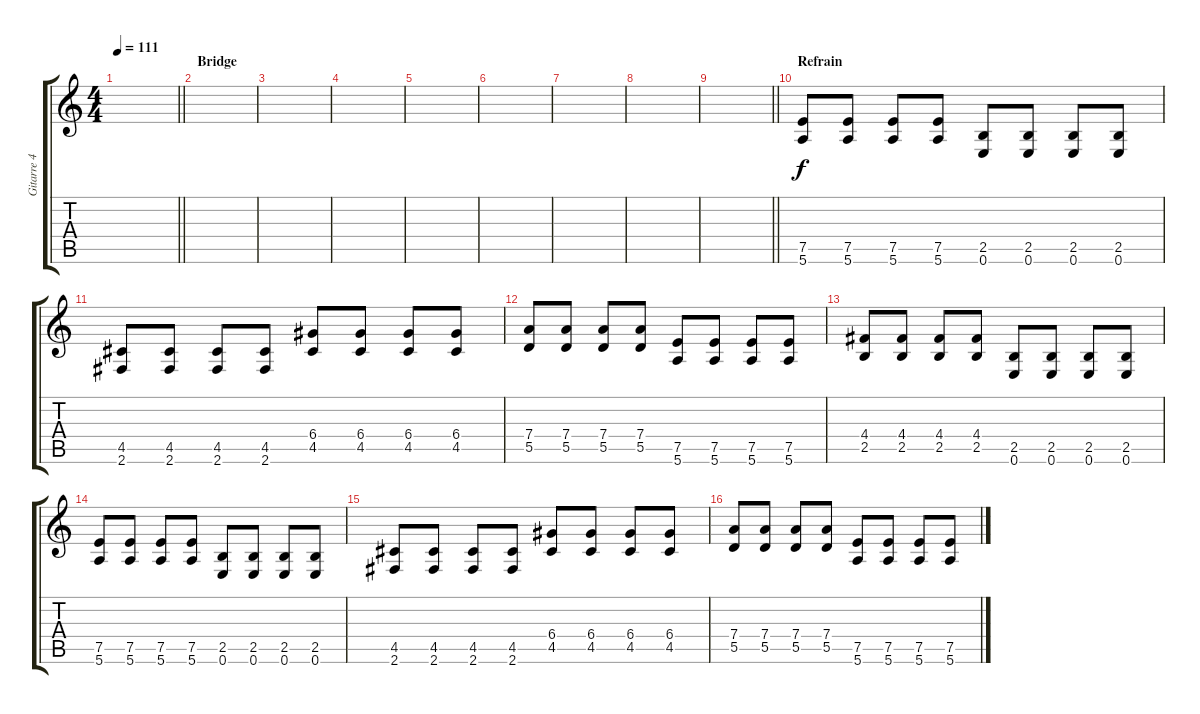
\track ("Gitarre 4" "Gitarre 4") {instrument distortionguitar}
\staff {score tabs}
\tuning (E4 B3 G3 D3 A2 E2) {hide}
\ts (4 4)
\tempo 111
\clef g2
\barLineRight lightlight
\ks c
|
\section ("" "Bridge")
|
|
|
|
|
|
|
\barLineRight lightlight
|
\section ("" "Refrain")
(7.5 5.6).8 (7.5 5.6).8 (7.5 5.6).8 (7.5 5.6).8 (2.5 0.6).8 (2.5 0.6).8 (2.5 0.6).8 (2.5 0.6).8 |
(4.5 2.6).8 (4.5 2.6).8 (4.5 2.6).8 (4.5 2.6).8 (6.4 4.5).8 (6.4 4.5).8 (6.4 4.5).8 (6.4 4.5).8 |
(7.4 5.5).8 (7.4 5.5).8 (7.4 5.5).8 (7.4 5.5).8 (7.5 5.6).8 (7.5 5.6).8 (7.5 5.6).8 (7.5 5.6).8 |
(4.4 2.5).8 (4.4 2.5).8 (4.4 2.5).8 (4.4 2.5).8 (2.5 0.6).8 (2.5 0.6).8 (2.5 0.6).8 (2.5 0.6).8 |
(7.5 5.6).8 (7.5 5.6).8 (7.5 5.6).8 (7.5 5.6).8 (2.5 0.6).8 (2.5 0.6).8 (2.5 0.6).8 (2.5 0.6).8 |
(4.5 2.6).8 (4.5 2.6).8 (4.5 2.6).8 (4.5 2.6).8 (6.4 4.5).8 (6.4 4.5).8 (6.4 4.5).8 (6.4 4.5).8 |
(7.4 5.5).8 (7.4 5.5).8 (7.4 5.5).8 (7.4 5.5).8 (7.5 5.6).8 (7.5 5.6).8 (7.5 5.6).8 (7.5 5.6).8
